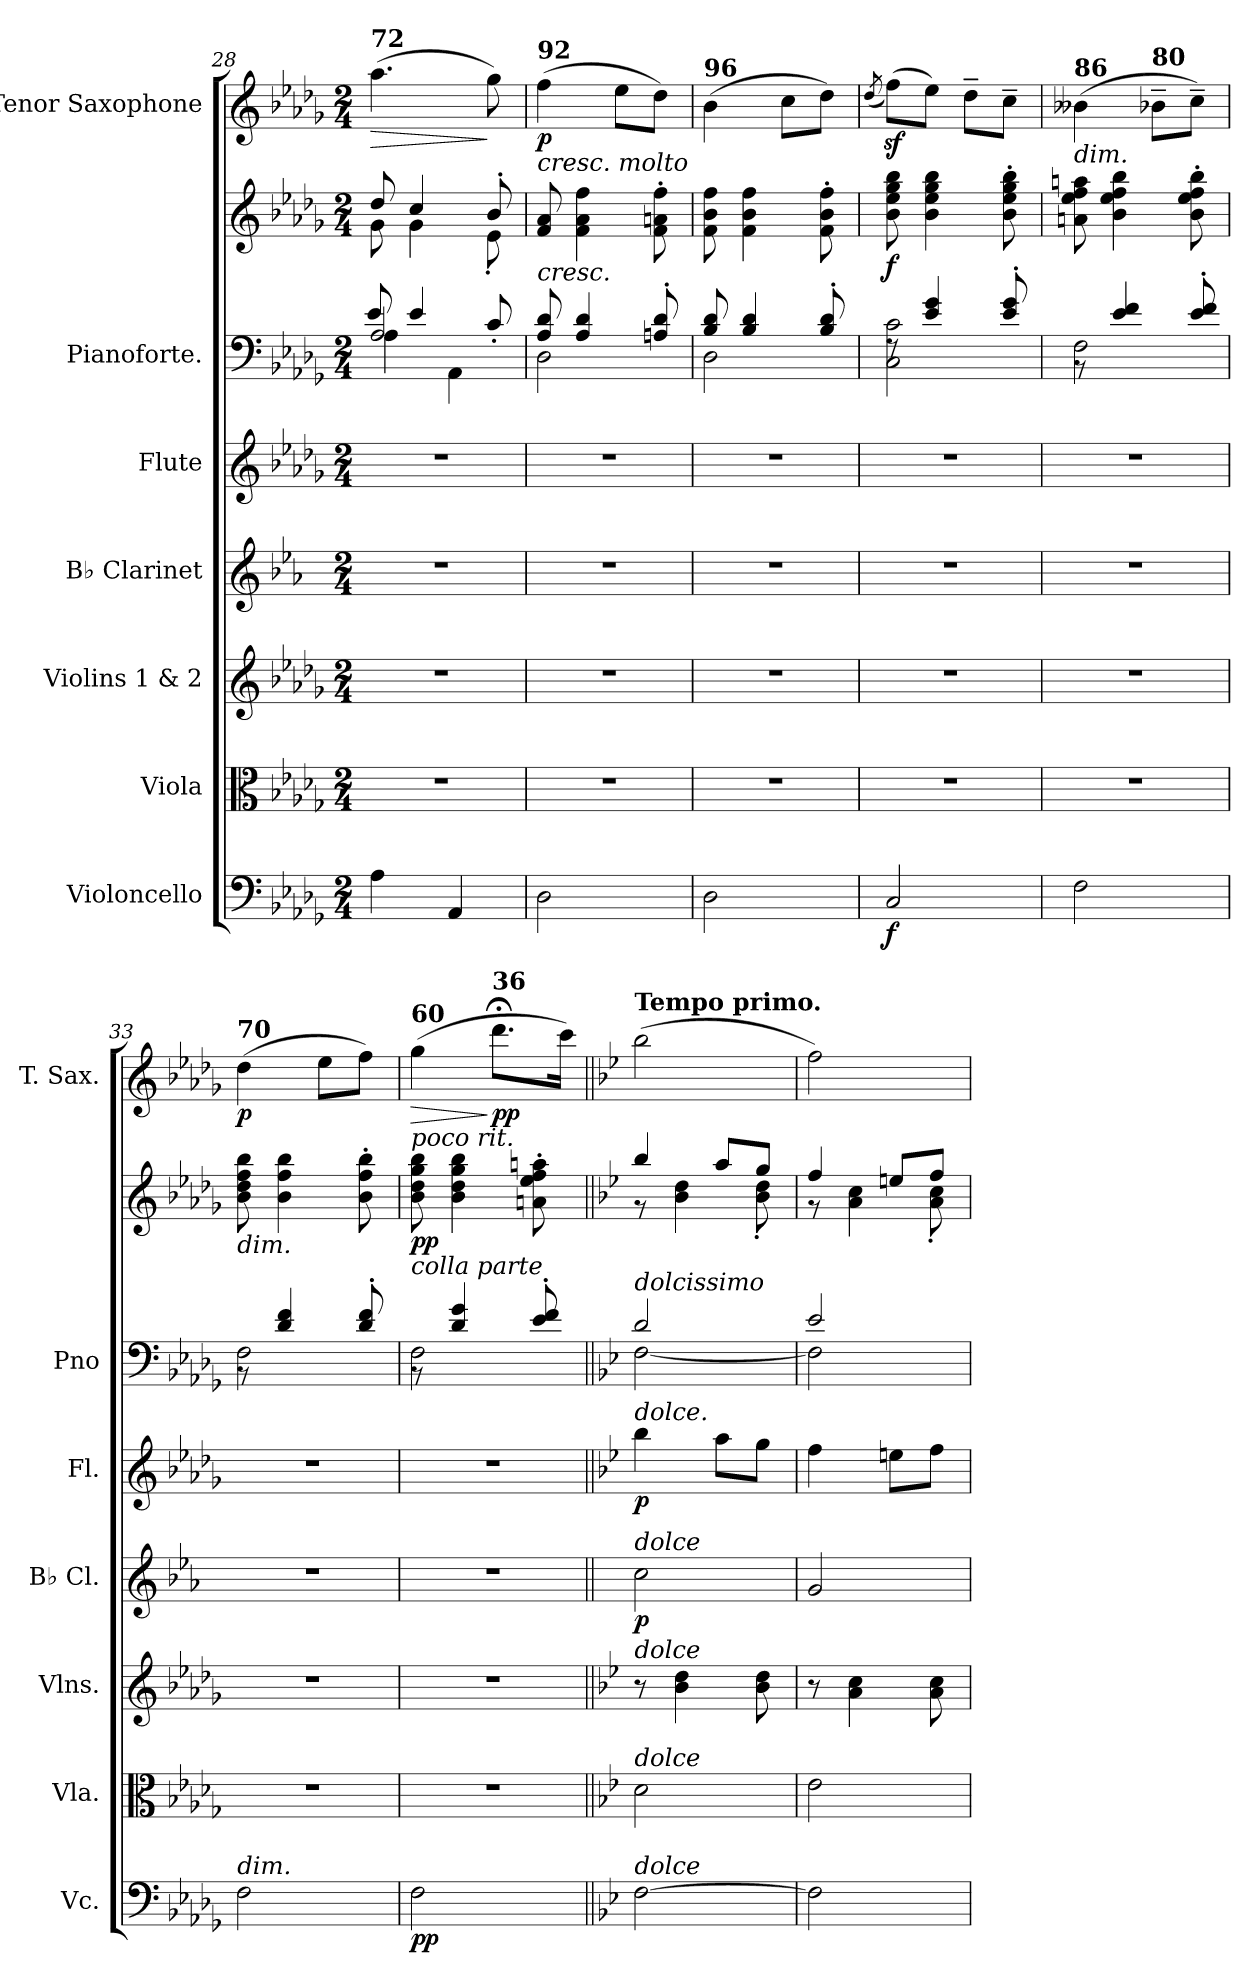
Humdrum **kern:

**kern	**dynam	**kern	**kern	**kern	**dynam	**kern	**dynam	**kern	**kern	**dynam	**kern	**dynam
*part7	*part7	*part6	*part5	*part4	*part4	*part3	*part3	*part2	*part2	*part2	*part1	*part1
*staff8	*staff8	*staff7	*staff6	*staff5	*staff5	*staff4	*staff4	*staff3	*staff2	*staff2/3	*staff1	*staff1
*I"Violoncello	*	*I"Viola	*I"Violins 1 &amp; 2	*I"B♭ Clarinet	*	*I"Flute	*	*I"Pianoforte.	*	*	*I"Tenor Saxophone	*
*I'Vc.	*	*I'Vla.	*I'Vlns.	*I'B♭ Cl.	*	*I'Fl.	*	*I'Pno	*	*	*I'T. Sax.	*
*clefF4	*	*clefC3	*clefG2	*clefG2	*	*clefG2	*	*clefF4	*clefG2	*	*clefG2	*
*	*	*	*	*ITrd1c2	*	*	*	*	*	*	*ITrd8c14	*
*k[b-e-a-d-g-]	*	*k[b-e-a-d-g-]	*k[b-e-a-d-g-]	*k[b-e-a-d-g-]	*	*k[b-e-a-d-g-]	*	*k[b-e-a-d-g-]	*k[b-e-a-d-g-]	*	*k[b-e-a-d-g-]	*
*M2/4	*	*M2/4	*M2/4	*M2/4	*	*M2/4	*	*M2/4	*M2/4	*	*M2/4	*
=28	=28	=28	=28	=28	=28	=28	=28	=28	=28	=28	=28	=28
*	*	*	*	*	*	*	*	*^	*^	*	*	*
*	*	*	*	*	*	*	*	*	*^	*	*	*	*	*
!	!	!	!	!	!	!	!	!	!	!	!	!	!	!LO:TX:a:B:t=72	!
!	!	!	!	!	!	!	!	!	!	!	!	!	!	!	!LO:HP:b
4A-\	.	2r	2r	2r	.	2r	.	2A-/	8e-/	4A-\	8dd-/	8g-\	.	(4.a-\	>
.	.	.	.	.	.	.	.	.	4e-/	.	4cc/	4g-\	.	.	.
4AA-/	.	.	.	.	.	.	.	.	.	4AA-\	.	.	.	.	.
.	.	.	.	.	.	.	.	.	8c'/	.	8b-'/	8e-'\	.	8g-\)	]
*	*	*	*	*	*	*	*	*	*v	*v	*	*	*	*	*
=29	=29	=29	=29	=29	=29	=29	=29	=29	=29	=29	=29	=29	=29	=29
!	!	!	!	!	!	!	!	!	!	!	!	!	!LO:TX:b:i:t=cresc. molto	!
!	!	!	!	!	!	!	!	!	!	!	!	!	!LO:TX:a:B:t=92	!
!	!	!	!	!	!	!	!	!	!	!	!	!LO:HP:b	!	!LO:DY:b
*	*	*	*	*	*	*	*	*	*	*v	*v	*	*	*
2D-\	.	2r	2r	2r	.	2r	.	8A-/ 8d-/	2D-\	8f/ 8a-/	<	(4f\	p
.	.	.	.	.	.	.	.	4A-/ 4d-/	.	4f\ 4a-\ 4ff\	.	.	.
.	.	.	.	.	.	.	.	.	.	.	.	8e-\L	.
.	.	.	.	.	.	.	.	8An/' 8d-/'	.	8f\' 8an\' 8ff\'	.	8d-\J)	.
=30	=30	=30	=30	=30	=30	=30	=30	=30	=30	=30	=30	=30	=30
!	!	!	!	!	!	!	!	!	!	!	!	!LO:TX:a:B:t=96	!
2D-\	.	2r	2r	2r	.	2r	.	8B-/ 8d-/	2D-\	8f\ 8b-\ 8ff\	.	(4B-\	.
.	.	.	.	.	.	.	.	4B-/ 4d-/	.	4f\ 4b-\ 4ff\	.	.	.
.	.	.	.	.	.	.	.	.	.	.	.	8c\L	.
.	.	.	.	.	.	.	.	8B-/' 8d-/'	.	8f\' 8b-\' 8ff\'	.	8d-\J)	.
=31	=31	=31	=31	=31	=31	=31	=31	=31	=31	=31	=31	=31	=31
.	.	.	.	.	.	.	.	.	.	.	.	(8qd-/	.
!	!LO:DY:b	!	!	!	!	!	!	!	!	!	!LO:DY:b	!	!
2C/	f	2r	2r	2r	.	2r	.	8rF	2C\ 2c\	8b-\ 8ee-\ 8gg-\ 8bb-\	f	(8fz<\L)	.
.	.	.	.	.	.	.	.	4e-/ 4g-/	.	4b-\ 4ee-\ 4gg-\ 4bb-\	.	8e-\J)	.
.	.	.	.	.	.	.	.	.	.	.	.	8d-~\L	.
.	.	.	.	.	.	.	.	8e-/' 8g-/'	.	8b-\' 8ee-\' 8gg-\' 8bb-\'	.	8c~\J	.
=32	=32	=32	=32	=32	=32	=32	=32	=32	=32	=32	=32	=32	=32
!	!	!	!	!	!	!	!	!	!	!	!	!LO:TX:b:i:t=dim.	!
!	!	!	!	!	!	!	!	!	!	!	!	!LO:TX:a:B:t=86	!
2F\	.	2r	2r	2r	.	2r	.	8rBB	2F\	8an\ 8ee-\ 8ff\ 8aan\	.	(4B--X\	.
.	.	.	.	.	.	.	.	4e-/ 4f/	.	4b-\ 4ee-\ 4ff\ 4bb-\	.	.	.
!	!	!	!	!	!	!	!	!	!	!	!	!LO:TX:a:B:t=80	!
.	.	.	.	.	.	.	.	.	.	.	.	8B-X~\L	.
.	.	.	.	.	.	.	.	8e-/' 8f/'	.	8b-\' 8ee-\' 8ff\' 8bb-\'	.	8c~\J)	.
*	*	*	*	*	*	*	*	*v	*v	*	*	*	*
.	.	.	.	.	.	.	.	.	.	[	.	.
=33	=33	=33	=33	=33	=33	=33	=33	=33	=33	=33	=33	=33
*	*	*	*	*	*	*	*	*^	*	*	*	*
!	!	!	!	!	!	!	!	!	!	!	!	!LO:TX:a:B:t=70	!
!	!	!	!	!	!	!	!	!	!	!LO:TX:b:i:t=dim.	!	!	!
!LO:TX:a:i:t=dim.	!	!	!	!	!	!	!	!	!	!	!	!	!
!	!	!	!	!	!	!	!	!	!	!	!	!	!LO:DY:b
2F\	.	2r	2r	2r	.	2r	.	8rBB	2F\	8b-\ 8dd-\ 8ff\ 8bb-\	.	(4d-\	p
.	.	.	.	.	.	.	.	4d-/ 4f/	.	4b-\ 4ff\ 4bb-\	.	.	.
.	.	.	.	.	.	.	.	.	.	.	.	8e-\L	.
.	.	.	.	.	.	.	.	8d-/' 8f/'	.	8b-\' 8ff\' 8bb-\'	.	8f\J)	.
!!LO:PB:g=z
=34	=34	=34	=34	=34	=34	=34	=34	=34	=34	=34	=34	=34	=34
!	!	!	!	!	!	!	!	!	!	!	!	!LO:TX:b:i:t=poco rit.	!
!	!	!	!	!	!	!	!	!	!	!	!	!LO:TX:a:B:t=60	!
!	!	!	!	!	!	!	!	!	!	!LO:TX:b:i:t=colla parte	!	!	!
!	!LO:DY:b	!	!	!	!	!	!	!	!	!	!LO:DY:b	!	!LO:HP:b
2F\	pp	2r	2r	2r	.	2r	.	8rBB	2F\	8b-\ 8dd-\ 8gg-\ 8bb-\	pp	(4g-\	>
.	.	.	.	.	.	.	.	4d-/ 4g-/	.	4b-\ 4dd-\ 4gg-\ 4bb-\	.	.	.
!	!	!	!	!	!	!	!	!	!	!	!	!LO:TX:a:B:t=36	!
!	!	!	!	!	!	!	!	!	!	!	!	!	!LO:DY:n=1:b
.	.	.	.	.	.	.	.	.	.	.	.	8.dd-;<\L	] pp
.	.	.	.	.	.	.	.	8e-/' 8f/'	.	8an\' 8ee-\' 8ff\' 8aan\'	.	.	.
.	.	.	.	.	.	.	.	.	.	.	.	16cc\Jk)	.
!!LO:PB:g=z
=35||	=35||	=35||	=35||	=35||	=35||	=35||	=35||	=35||	=35||	=35||	=35||	=35||	=35||
*k[b-e-]	*	*k[b-e-]	*k[b-e-]	*k[b-e-]	*	*k[b-e-]	*	*k[b-e-]	*	*k[b-e-]	*	*k[b-e-]	*
*	*	*	*	*	*	*	*	*	*	*^	*	*	*
!	!	!	!	!	!	!	!	!	!	!	!	!	!LO:TX:a:B:t=Tempo primo.	!
!	!	!	!	!	!	!	!	!LO:TX:a:i:t=dolcissimo	!	!	!	!	!	!
!	!	!	!	!	!	!LO:TX:a:i:t=dolce.	!	!	!	!	!	!	!	!
!	!	!	!	!LO:TX:a:i:t=dolce	!	!	!	!	!	!	!	!	!	!
!	!	!	!LO:TX:a:i:t=dolce	!	!	!	!	!	!	!	!	!	!	!
!	!	!LO:TX:a:i:t=dolce	!	!	!	!	!	!	!	!	!	!	!	!
!LO:TX:a:i:t=dolce	!	!	!	!	!	!	!	!	!	!	!	!	!	!
!	!	!	!	!	!LO:DY:b	!	!LO:DY:b	!	!	!	!	!	!	!
[2F\	.	2d\	8r	2b-\	p	4bb-\	p	2d/	[2F\	4bb-/	8r	.	(2b-\	.
.	.	.	4b-\ 4dd\	.	.	.	.	.	.	.	4b-\ 4dd\	.	.	.
.	.	.	.	.	.	8aa\L	.	.	.	8aa/L	.	.	.	.
.	.	.	8b-\ 8dd\	.	.	8gg\J	.	.	.	8gg/J	8b-\' 8dd\'	.	.	.
=36	=36	=36	=36	=36	=36	=36	=36	=36	=36	=36	=36	=36	=36	=36
2F\]	.	2e-\	8r	2f/	.	4ff\	.	2e-/	2F\]	4ff/	8r	.	2f\)	.
.	.	.	4a\ 4cc\	.	.	.	.	.	.	.	4a\ 4cc\	.	.	.
.	.	.	.	.	.	8een\L	.	.	.	8een/L	.	.	.	.
.	.	.	8a\ 8cc\	.	.	8ff\J	.	.	.	8ff/J	8a\' 8cc\'	.	.	.
*	*	*	*	*	*	*	*	*v	*v	*	*	*	*	*
*	*	*	*	*	*	*	*	*	*v	*v	*	*	*
=	=	=	=	=	=	=	=	=	=	=	=	=
*-	*-	*-	*-	*-	*-	*-	*-	*-	*-	*-	*-	*-
